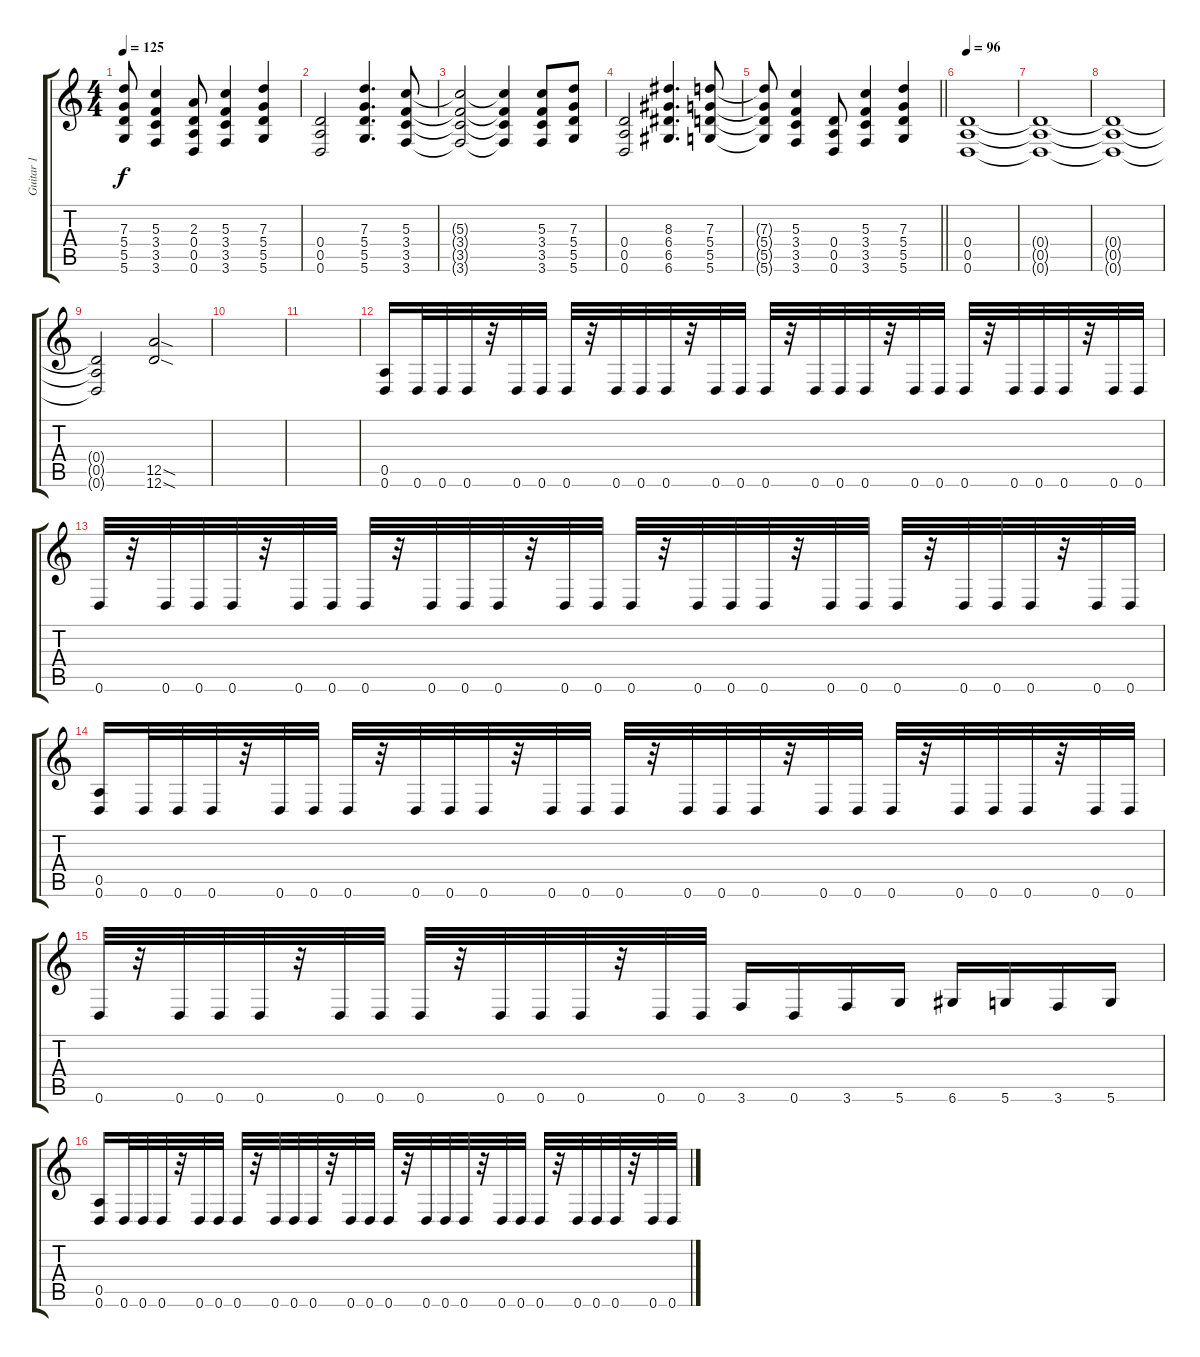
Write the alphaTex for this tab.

\track ("Guitar 1" "Guitar 1") {instrument distortionguitar}
\staff {score tabs}
\tuning (E4 B3 G3 D3 A2 D2) {hide}
\ts (4 4)
\tempo 125
\clef g2
\ks c
(7.3{t} 5.4{t} 5.5{t} 5.6{t}).8{dy f} (5.3 3.4 3.5 3.6).4 (2.3 0.4 0.5 0.6).8 (5.3 3.4 3.5 3.6).4 (7.3 5.4 5.5 5.6).4 |
(0.4 0.5 0.6).2 (7.3 5.4 5.5 5.6).4{d} (5.3 3.4 3.5 3.6).8 |
(5.3{t} 3.4{t} 3.5{t} 3.6{t}).2 (5.3{t} 3.4{t} 3.5{t} 3.6{t}).4 (5.3 3.4 3.5 3.6).8 (7.3 5.4 5.5 5.6).8 |
(0.4 0.5 0.6).2 (8.3 6.4 6.5 6.6).4{d} (7.3 5.4 5.5 5.6).8 |
\barLineRight lightlight
(7.3{t} 5.4{t} 5.5{t} 5.6{t}).8 (5.3 3.4 3.5 3.6).4 (0.4 0.5 0.6).8 (5.3 3.4 3.5 3.6).4 (7.3 5.4 5.5 5.6).4 |
\section ("" "")
\tempo 96
(0.4 0.5 0.6).1 |
(0.4{t} 0.5{t} 0.6{t}).1 |
(0.4{t} 0.5{t} 0.6{t}).1 |
(0.4{t} 0.5{t} 0.6{t}).2 (12.5{sod} 12.6{sod}).2 |
|
|
(0.5 0.6).16 0.6.32 0.6.32 0.6.32 r.32 0.6.32 0.6.32 0.6.32 r.32 0.6.32 0.6.32 0.6.32 r.32 0.6.32 0.6.32 0.6.32 r.32 0.6.32 0.6.32 0.6.32 r.32 0.6.32 0.6.32 0.6.32 r.32 0.6.32 0.6.32 0.6.32 r.32 0.6.32 0.6.32 |
0.6.32 r.32 0.6.32 0.6.32 0.6.32 r.32 0.6.32 0.6.32 0.6.32 r.32 0.6.32 0.6.32 0.6.32 r.32 0.6.32 0.6.32 0.6.32 r.32 0.6.32 0.6.32 0.6.32 r.32 0.6.32 0.6.32 0.6.32 r.32 0.6.32 0.6.32 0.6.32 r.32 0.6.32 0.6.32 |
(0.5 0.6).16 0.6.32 0.6.32 0.6.32 r.32 0.6.32 0.6.32 0.6.32 r.32 0.6.32 0.6.32 0.6.32 r.32 0.6.32 0.6.32 0.6.32 r.32 0.6.32 0.6.32 0.6.32 r.32 0.6.32 0.6.32 0.6.32 r.32 0.6.32 0.6.32 0.6.32 r.32 0.6.32 0.6.32 |
0.6.32 r.32 0.6.32 0.6.32 0.6.32 r.32 0.6.32 0.6.32 0.6.32 r.32 0.6.32 0.6.32 0.6.32 r.32 0.6.32 0.6.32 3.6.16 0.6.16 3.6.16 5.6.16 6.6.16 5.6.16 3.6.16 5.6.16 |
(0.5 0.6).16 0.6.32 0.6.32 0.6.32 r.32 0.6.32 0.6.32 0.6.32 r.32 0.6.32 0.6.32 0.6.32 r.32 0.6.32 0.6.32 0.6.32 r.32 0.6.32 0.6.32 0.6.32 r.32 0.6.32 0.6.32 0.6.32 r.32 0.6.32 0.6.32 0.6.32 r.32 0.6.32 0.6.32
